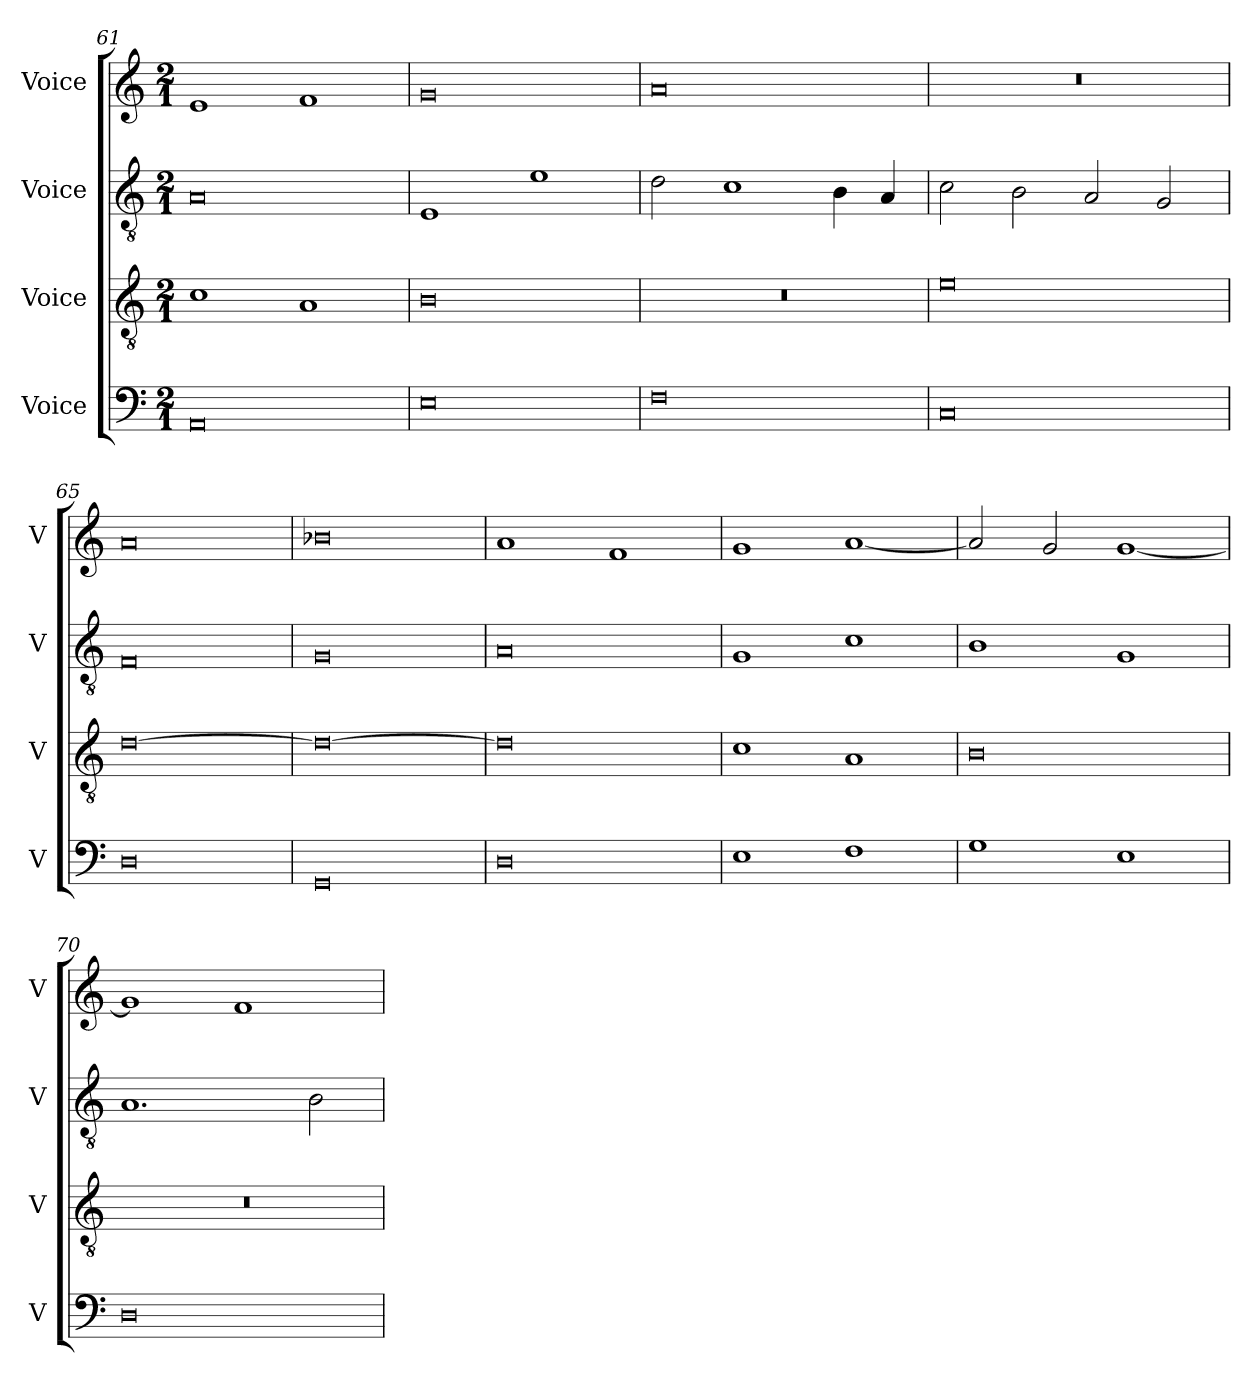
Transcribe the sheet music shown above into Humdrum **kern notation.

**kern	**kern	**kern	**kern
*part4	*part3	*part2	*part1
*staff4	*staff3	*staff2	*staff1
*I"Voice	*I"Voice	*I"Voice	*I"Voice
*I'V	*I'V	*I'V	*I'V
*clefF4	*clefGv2	*clefGv2	*clefG2
*k[]	*k[]	*k[]	*k[]
*M2/1	*M2/1	*M2/1	*M2/1
=61	=61	=61	=61
0AA	1c	0A	1e
.	1A	.	1f
=62	=62	=62	=62
0E	0B	1E	0g
.	.	1e	.
=63	=63	=63	=63
0F	0r	2d\	0a
.	.	1c	.
.	.	4B\	.
.	.	4A/	.
!!LO:LB:g=z
=64	=64	=64	=64
0C	0e	2c\	0r
.	.	2B\	.
.	.	2A/	.
.	.	2G/	.
=65	=65	=65	=65
0D	[0d	0F	0a
=66	=66	=66	=66
0GG	0d_	0G	0b-X
=67	=67	=67	=67
0D	0d]	0A	1a
.	.	.	1f
=68	=68	=68	=68
1E	1c	1G	1g
1F	1A	1c	[1a
=69	=69	=69	=69
1G	0B	1B	2a/]
.	.	.	2g/
1E	.	1G	[1g
=70	=70	=70	=70
0D	0r	1.A	1g]
.	.	.	1f
.	.	2B\	.
=	=	=	=
*-	*-	*-	*-
